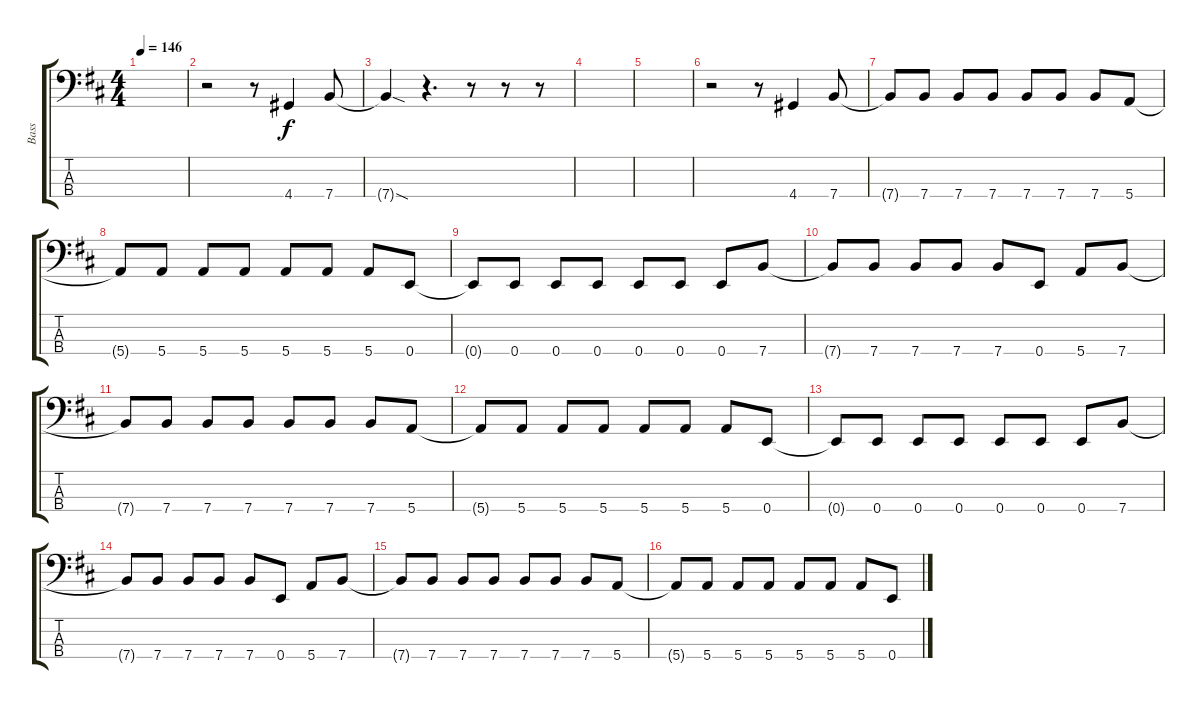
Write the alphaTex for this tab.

\track ("Bass" "Bass") {instrument electricbassfinger}
\staff {score tabs}
\tuning (G2 D2 A1 E1) {hide}
\ts (4 4)
\tempo 146
\clef f4
\ks d
|
r.2 r.8 4.4.4 7.4.8 |
7.4{sod t}.4 r.4{d} r.8 r.8 r.8 |
|
|
r.2 r.8 4.4.4 7.4.8 |
7.4{t}.8 7.4.8 7.4.8 7.4.8 7.4.8 7.4.8 7.4.8 5.4.8 |
5.4{t}.8 5.4.8 5.4.8 5.4.8 5.4.8 5.4.8 5.4.8 0.4.8 |
0.4{t}.8 0.4.8 0.4.8 0.4.8 0.4.8 0.4.8 0.4.8 7.4.8 |
7.4{t}.8 7.4.8 7.4.8 7.4.8 7.4.8 0.4.8 5.4.8 7.4.8 |
7.4{t}.8 7.4.8 7.4.8 7.4.8 7.4.8 7.4.8 7.4.8 5.4.8 |
5.4{t}.8 5.4.8 5.4.8 5.4.8 5.4.8 5.4.8 5.4.8 0.4.8 |
0.4{t}.8 0.4.8 0.4.8 0.4.8 0.4.8 0.4.8 0.4.8 7.4.8 |
7.4{t}.8 7.4.8 7.4.8 7.4.8 7.4.8 0.4.8 5.4.8 7.4.8 |
7.4{t}.8 7.4.8 7.4.8 7.4.8 7.4.8 7.4.8 7.4.8 5.4.8 |
5.4{t}.8 5.4.8 5.4.8 5.4.8 5.4.8 5.4.8 5.4.8 0.4.8
